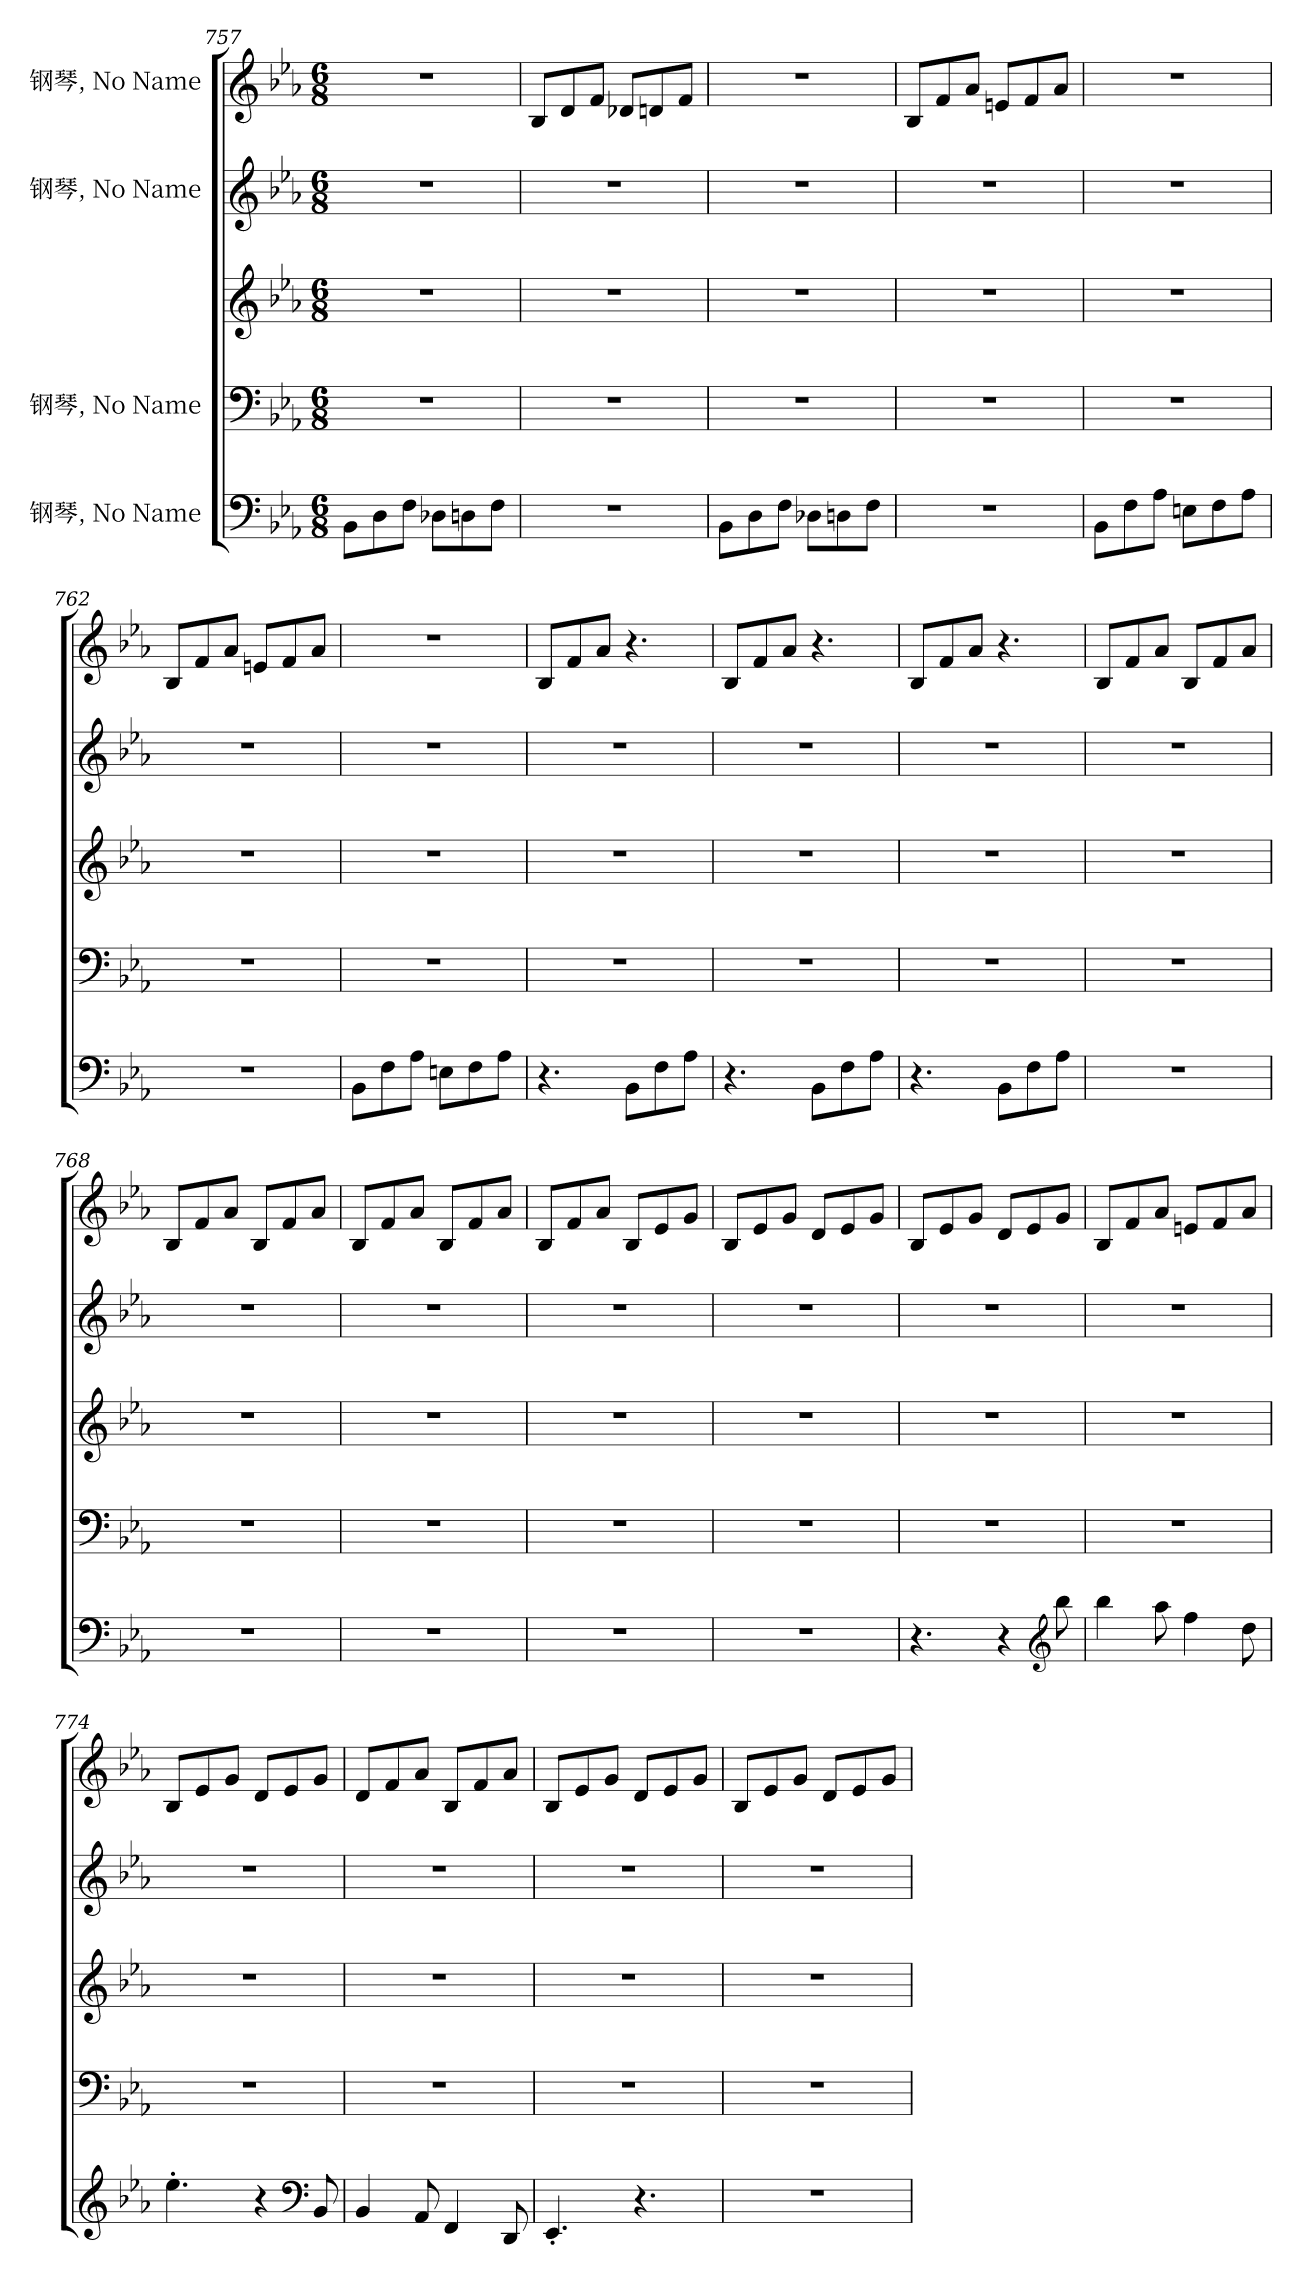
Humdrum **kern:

**kern	**kern	**kern	**kern	**kern
*part4	*part3	*part3	*part2	*part1
*staff5	*staff4	*staff3	*staff2	*staff1
*I"钢琴, No Name	*I"钢琴, No Name	*	*I"钢琴, No Name	*I"钢琴, No Name
!!LO:PB:g=z
*clefF4	*clefF4	*clefG2	*clefG2	*clefG2
*k[b-e-a-]	*k[b-e-a-]	*k[b-e-a-]	*k[b-e-a-]	*k[b-e-a-]
*M6/8	*M6/8	*M6/8	*M6/8	*M6/8
=757	=757	=757	=757	=757
8BB-\L	2.r	2.r	2.r	2.r
8D\	.	.	.	.
8F\J	.	.	.	.
8D-X\L	.	.	.	.
8Dn\	.	.	.	.
8F\J	.	.	.	.
=758	=758	=758	=758	=758
2.r	2.r	2.r	2.r	8B-/L
.	.	.	.	8d/
.	.	.	.	8f/J
.	.	.	.	8d-X/L
.	.	.	.	8dn/
.	.	.	.	8f/J
=759	=759	=759	=759	=759
8BB-\L	2.r	2.r	2.r	2.r
8D\	.	.	.	.
8F\J	.	.	.	.
8D-X\L	.	.	.	.
8Dn\	.	.	.	.
8F\J	.	.	.	.
=760	=760	=760	=760	=760
2.r	2.r	2.r	2.r	8B-/L
.	.	.	.	8f/
.	.	.	.	8a-/J
.	.	.	.	8en/L
.	.	.	.	8f/
.	.	.	.	8a-/J
=761	=761	=761	=761	=761
8BB-\L	2.r	2.r	2.r	2.r
8F\	.	.	.	.
8A-\J	.	.	.	.
8En\L	.	.	.	.
8F\	.	.	.	.
8A-\J	.	.	.	.
!!LO:LB:g=z
=762	=762	=762	=762	=762
2.r	2.r	2.r	2.r	8B-/L
.	.	.	.	8f/
.	.	.	.	8a-/J
.	.	.	.	8en/L
.	.	.	.	8f/
.	.	.	.	8a-/J
=763	=763	=763	=763	=763
8BB-\L	2.r	2.r	2.r	2.r
8F\	.	.	.	.
8A-\J	.	.	.	.
8En\L	.	.	.	.
8F\	.	.	.	.
8A-\J	.	.	.	.
=764	=764	=764	=764	=764
*	*	*	*	*MM248
4.r	2.r	2.r	2.r	8B-/L
.	.	.	.	8f/
.	.	.	.	8a-/J
8BB-\L	.	.	.	4.r
8F\	.	.	.	.
8A-\J	.	.	.	.
=765	=765	=765	=765	=765
4.r	2.r	2.r	2.r	8B-/L
.	.	.	.	8f/
.	.	.	.	8a-/J
8BB-\L	.	.	.	4.r
8F\	.	.	.	.
8A-\J	.	.	.	.
=766	=766	=766	=766	=766
4.r	2.r	2.r	2.r	8B-/L
.	.	.	.	8f/
.	.	.	.	8a-/J
8BB-\L	.	.	.	4.r
8F\	.	.	.	.
8A-\J	.	.	.	.
=767	=767	=767	=767	=767
2.r	2.r	2.r	2.r	8B-/L
.	.	.	.	8f/
.	.	.	.	8a-/J
.	.	.	.	8B-/L
.	.	.	.	8f/
.	.	.	.	8a-/J
!!LO:PB:g=z
=768	=768	=768	=768	=768
2.r	2.r	2.r	2.r	8B-/L
.	.	.	.	8f/
.	.	.	.	8a-/J
.	.	.	.	8B-/L
.	.	.	.	8f/
.	.	.	.	8a-/J
=769	=769	=769	=769	=769
2.r	2.r	2.r	2.r	8B-/L
.	.	.	.	8f/
.	.	.	.	8a-/J
.	.	.	.	8B-/L
.	.	.	.	8f/
.	.	.	.	8a-/J
=770	=770	=770	=770	=770
2.r	2.r	2.r	2.r	8B-/L
.	.	.	.	8f/
.	.	.	.	8a-/J
*	*	*	*	*MM241
.	.	.	.	8B-/L
*	*	*	*	*MM248
.	.	.	.	8e-/
*	*	*	*	*MM246
.	.	.	.	8g/J
=771	=771	=771	=771	=771
*	*	*	*	*MM250
2.r	2.r	2.r	2.r	8B-/L
.	.	.	.	8e-/
.	.	.	.	8g/J
.	.	.	.	8d/L
.	.	.	.	8e-/
.	.	.	.	8g/J
=772	=772	=772	=772	=772
4.r	2.r	2.r	2.r	8B-/L
.	.	.	.	8e-/
.	.	.	.	8g/J
4r	.	.	.	8d/L
.	.	.	.	8e-/
*clefG2	*	*	*	*
8bb-\	.	.	.	8g/J
=773	=773	=773	=773	=773
*	*	*	*	*MM250
4bb-\	2.r	2.r	2.r	8B-/L
.	.	.	.	8f/
8aa-\	.	.	.	8a-/J
4ff\	.	.	.	8en/L
.	.	.	.	8f/
8dd\	.	.	.	8a-/J
!!LO:LB:g=z
=774	=774	=774	=774	=774
4.ee-'\	2.r	2.r	2.r	8B-/L
.	.	.	.	8e-/
.	.	.	.	8g/J
4r	.	.	.	8d/L
.	.	.	.	8e-/
*clefF4	*	*	*	*
8BB-/	.	.	.	8g/J
=775	=775	=775	=775	=775
*	*	*	*	*MM250
4BB-/	2.r	2.r	2.r	8d/L
.	.	.	.	8f/
8AA-/	.	.	.	8a-/J
4FF/	.	.	.	8B-/L
.	.	.	.	8f/
8DD/	.	.	.	8a-/J
=776	=776	=776	=776	=776
4.EE-'/	2.r	2.r	2.r	8B-/L
.	.	.	.	8e-/
.	.	.	.	8g/J
*	*	*	*	*MM241
4.r	.	.	.	8d/L
*	*	*	*	*MM248
.	.	.	.	8e-/
*	*	*	*	*MM246
.	.	.	.	8g/J
=777	=777	=777	=777	=777
*	*	*	*	*MM250
2.r	2.r	2.r	2.r	8B-/L
.	.	.	.	8e-/
.	.	.	.	8g/J
.	.	.	.	8d/L
.	.	.	.	8e-/
.	.	.	.	8g/J
=	=	=	=	=
*-	*-	*-	*-	*-
